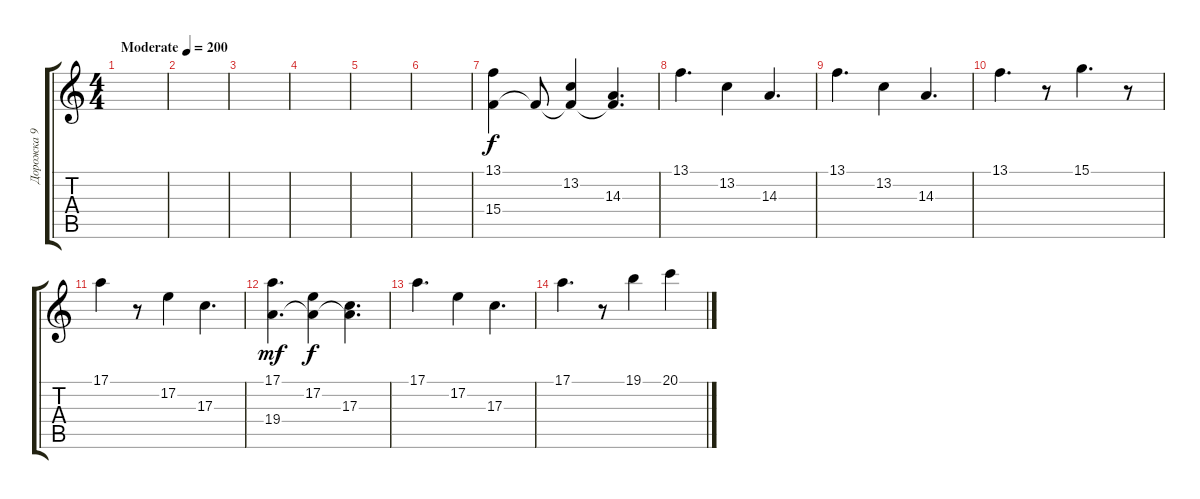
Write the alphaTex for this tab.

\track ("Дорожка 9" "Дорожка 9") {instrument acousticgrandpiano}
\staff {score tabs}
\tuning (E4 B3 G3 D3 A2 E2) {hide}
\ts (4 4)
\tempo (200 "Moderate")
\clef g2
\ks c
|
|
|
|
|
|
(13.1 15.4).4 15.4{t}.8{dy f} (13.2 15.4{t}).4 (14.3 15.4{t}).4{d} |
13.1.4{d} 13.2.4 14.3.4{d} |
13.1.4{d} 13.2.4 14.3.4{d} |
13.1.4{d} r.8 15.1.4{d} r.8 |
17.1.4 r.8 17.2.4 17.3.4{d} |
(17.1 19.4).4{d dy mf} (17.2 19.4{t}).4{dy f} (17.3 19.4{t}).4{d} |
17.1.4{d} 17.2.4 17.3.4{d} |
17.1.4{d} r.8 19.1.4 20.1.4
